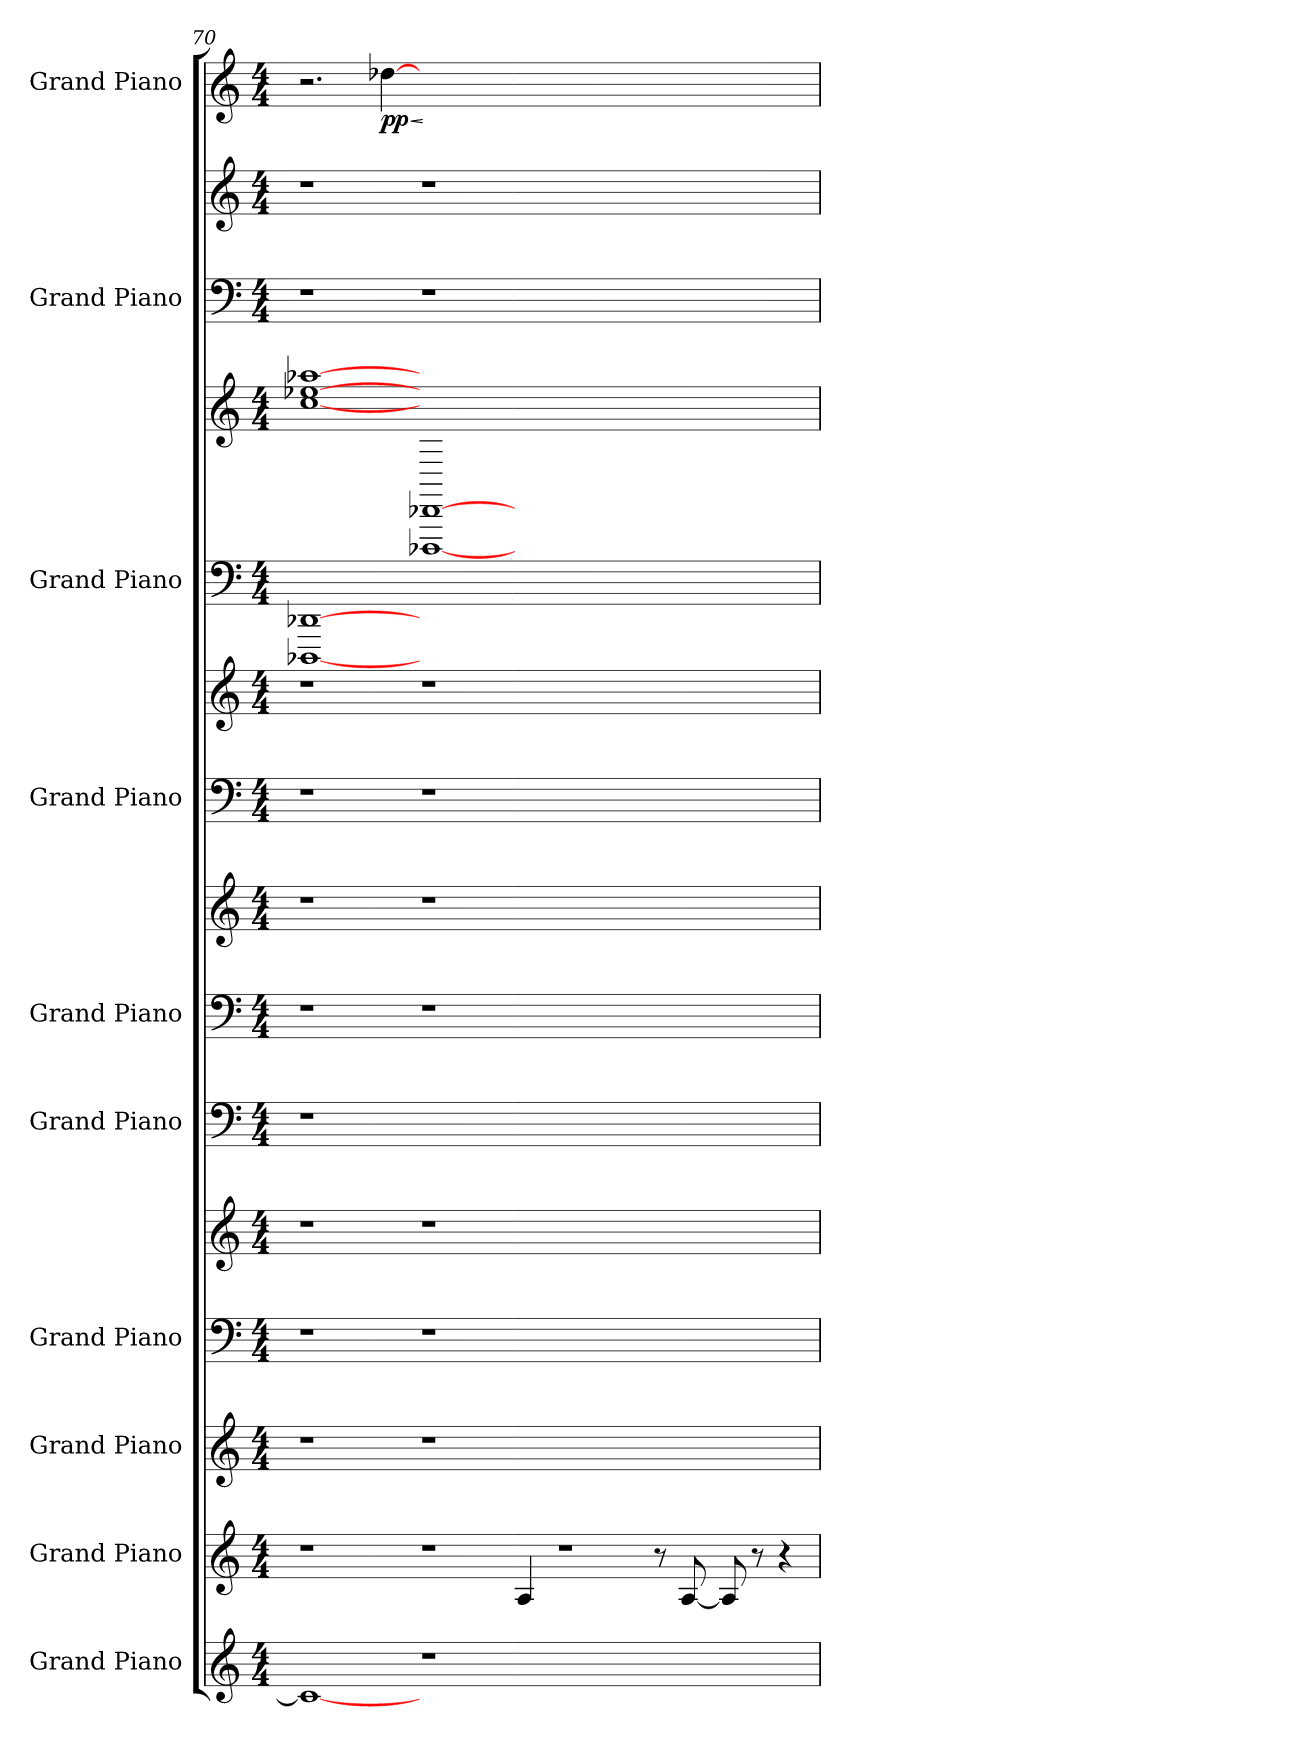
**kern	**kern	**kern	**kern	**kern	**kern	**kern	**kern	**kern	**kern	**kern	**kern	**kern	**kern	**kern	**dynam
*part10	*part9	*part8	*part7	*part7	*part6	*part5	*part5	*part4	*part4	*part3	*part3	*part2	*part2	*part1	*part1
*staff15	*staff14	*staff13	*staff12	*staff11	*staff10	*staff9	*staff8	*staff7	*staff6	*staff5	*staff4	*staff3	*staff2	*staff1	*staff1
*I"Grand Piano	*I"Grand Piano	*I"Grand Piano	*I"Grand Piano	*	*I"Grand Piano	*I"Grand Piano	*	*I"Grand Piano	*	*I"Grand Piano	*	*I"Grand Piano	*	*I"Grand Piano	*
*clefG2	*clefG2	*clefG2	*clefF4	*clefG2	*clefF4	*clefF4	*clefG2	*clefF4	*clefG2	*clefF4	*clefG2	*clefF4	*clefG2	*clefG2	*
*k[]	*k[]	*k[]	*k[]	*k[]	*k[]	*k[]	*k[]	*k[]	*k[]	*k[]	*k[]	*k[]	*k[]	*k[]	*
*C:	*C:	*C:	*C:	*C:	*C:	*C:	*C:	*C:	*C:	*C:	*C:	*C:	*C:	*C:	*
*M4/4	*M4/4	*M4/4	*M4/4	*M4/4	*M4/4	*M4/4	*M4/4	*M4/4	*M4/4	*M4/4	*M4/4	*M4/4	*M4/4	*M4/4	*
=70	=70	=70	=70	=70	=70	=70	=70	=70	=70	=70	=70	=70	=70	=70	=70
1c_	1r	1r	1r	1r	1r	1r	1r	1r	1r	[1DDD-X [1DD-X	[1cc [1ee-X [1aa-X	1r	1r	2.r	.
!	!	!	!	!	!	!	!	!	!	!	!	!	!	!	!LO:HP:b
!	!	!	!	!	!	!	!	!	!	!	!	!	!	!	!LO:DY:n=1:b
.	.	.	.	.	.	.	.	.	.	.	.	.	.	[4dd-X	< pp
1r	1r	1r	1r	1r	0.ryy	1r	1r	1r	1r	0.ryy	[1DDD-X [1DD-X	1r	1r	0.ryy	[
0ryy	4A	0ryy	0ryy	0ryy	.	0ryy	0ryy	0ryy	0ryy	.	0ryy	0ryy	0ryy	.	.
.	1r	.	.	.	.	.	.	.	.	.	.	.	.	.	.
.	8r	.	.	.	.	.	.	.	.	.	.	.	.	.	.
.	[8A	.	.	.	.	.	.	.	.	.	.	.	.	.	.
.	8A]	.	.	.	.	.	.	.	.	.	.	.	.	.	.
.	8r	.	.	.	.	.	.	.	.	.	.	.	.	.	.
.	4r	.	.	.	.	.	.	.	.	.	.	.	.	.	.
=	=	=	=	=	=	=	=	=	=	=	=	=	=	=	=
*-	*-	*-	*-	*-	*-	*-	*-	*-	*-	*-	*-	*-	*-	*-	*-
